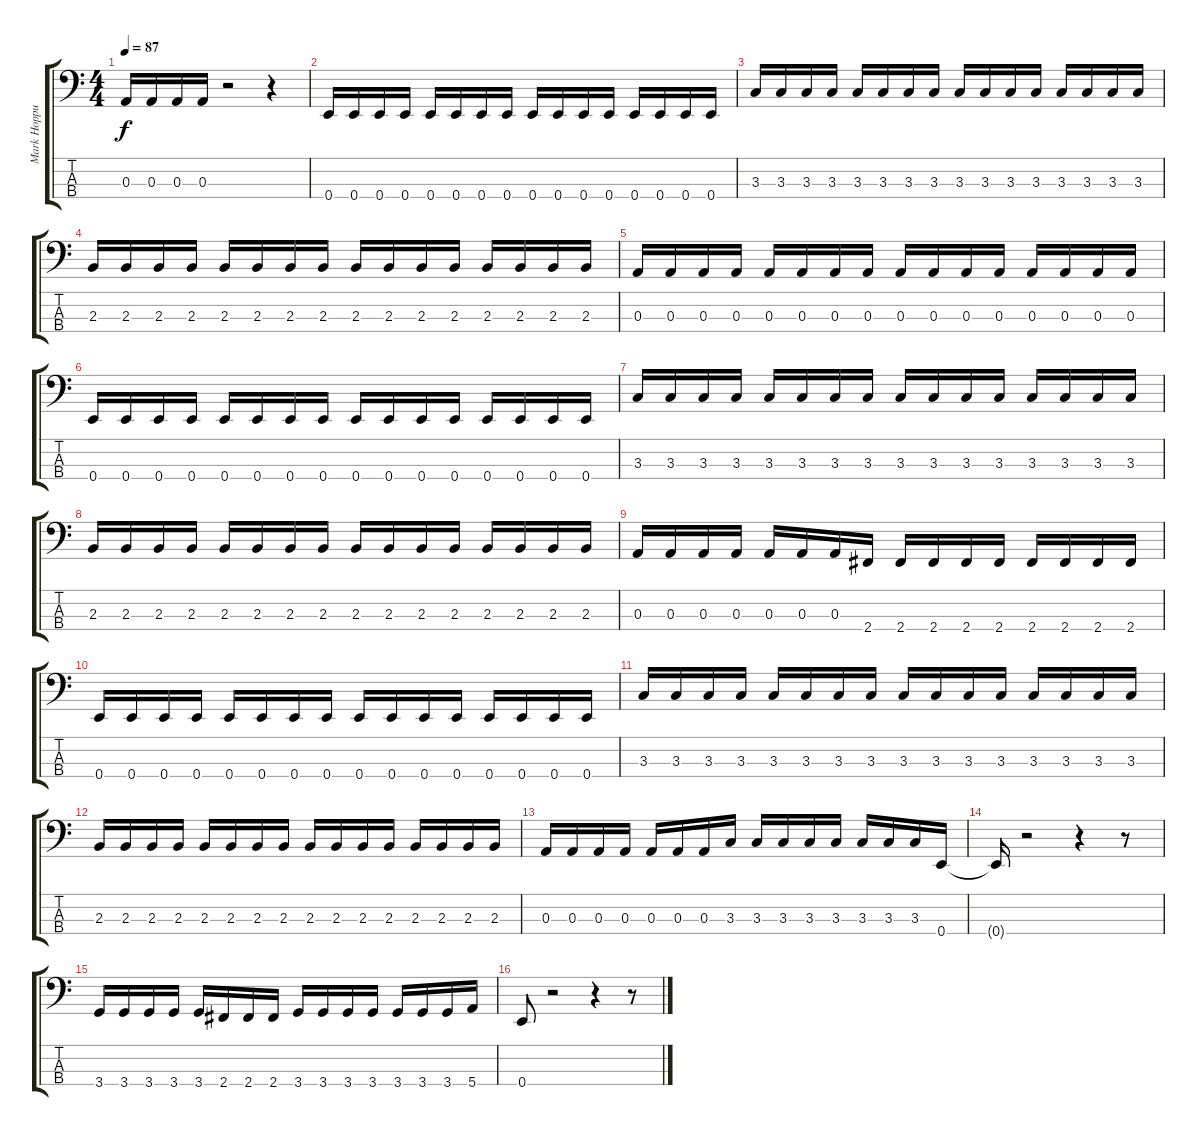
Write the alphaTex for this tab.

\track ("Mark Hoppus" "Mark Hoppu") {instrument distortionguitar}
\staff {score tabs}
\tuning (G2 D2 A1 E1) {hide}
\ts (4 4)
\tempo 87
\clef f4
\ks c
0.3.16{dy f} 0.3.16 0.3.16 0.3.16 r.2 r.4 |
0.4.16 0.4.16 0.4.16 0.4.16 0.4.16 0.4.16 0.4.16 0.4.16 0.4.16 0.4.16 0.4.16 0.4.16 0.4.16 0.4.16 0.4.16 0.4.16 |
3.3.16 3.3.16 3.3.16 3.3.16 3.3.16 3.3.16 3.3.16 3.3.16 3.3.16 3.3.16 3.3.16 3.3.16 3.3.16 3.3.16 3.3.16 3.3.16 |
2.3.16 2.3.16 2.3.16 2.3.16 2.3.16 2.3.16 2.3.16 2.3.16 2.3.16 2.3.16 2.3.16 2.3.16 2.3.16 2.3.16 2.3.16 2.3.16 |
0.3.16 0.3.16 0.3.16 0.3.16 0.3.16 0.3.16 0.3.16 0.3.16 0.3.16 0.3.16 0.3.16 0.3.16 0.3.16 0.3.16 0.3.16 0.3.16 |
0.4.16 0.4.16 0.4.16 0.4.16 0.4.16 0.4.16 0.4.16 0.4.16 0.4.16 0.4.16 0.4.16 0.4.16 0.4.16 0.4.16 0.4.16 0.4.16 |
3.3.16 3.3.16 3.3.16 3.3.16 3.3.16 3.3.16 3.3.16 3.3.16 3.3.16 3.3.16 3.3.16 3.3.16 3.3.16 3.3.16 3.3.16 3.3.16 |
2.3.16 2.3.16 2.3.16 2.3.16 2.3.16 2.3.16 2.3.16 2.3.16 2.3.16 2.3.16 2.3.16 2.3.16 2.3.16 2.3.16 2.3.16 2.3.16 |
0.3.16 0.3.16 0.3.16 0.3.16 0.3.16 0.3.16 0.3.16 2.4.16 2.4.16 2.4.16 2.4.16 2.4.16 2.4.16 2.4.16 2.4.16 2.4.16 |
0.4.16 0.4.16 0.4.16 0.4.16 0.4.16 0.4.16 0.4.16 0.4.16 0.4.16 0.4.16 0.4.16 0.4.16 0.4.16 0.4.16 0.4.16 0.4.16 |
3.3.16 3.3.16 3.3.16 3.3.16 3.3.16 3.3.16 3.3.16 3.3.16 3.3.16 3.3.16 3.3.16 3.3.16 3.3.16 3.3.16 3.3.16 3.3.16 |
2.3.16 2.3.16 2.3.16 2.3.16 2.3.16 2.3.16 2.3.16 2.3.16 2.3.16 2.3.16 2.3.16 2.3.16 2.3.16 2.3.16 2.3.16 2.3.16 |
0.3.16 0.3.16 0.3.16 0.3.16 0.3.16 0.3.16 0.3.16 3.3.16 3.3.16 3.3.16 3.3.16 3.3.16 3.3.16 3.3.16 3.3.16 0.4.16 |
0.4{t}.16 r.2 r.4 r.8 |
3.4.16 3.4.16 3.4.16 3.4.16 3.4.16 2.4.16 2.4.16 2.4.16 3.4.16 3.4.16 3.4.16 3.4.16 3.4.16 3.4.16 3.4.16 5.4.16 |
0.4.8 r.2 r.4 r.8
